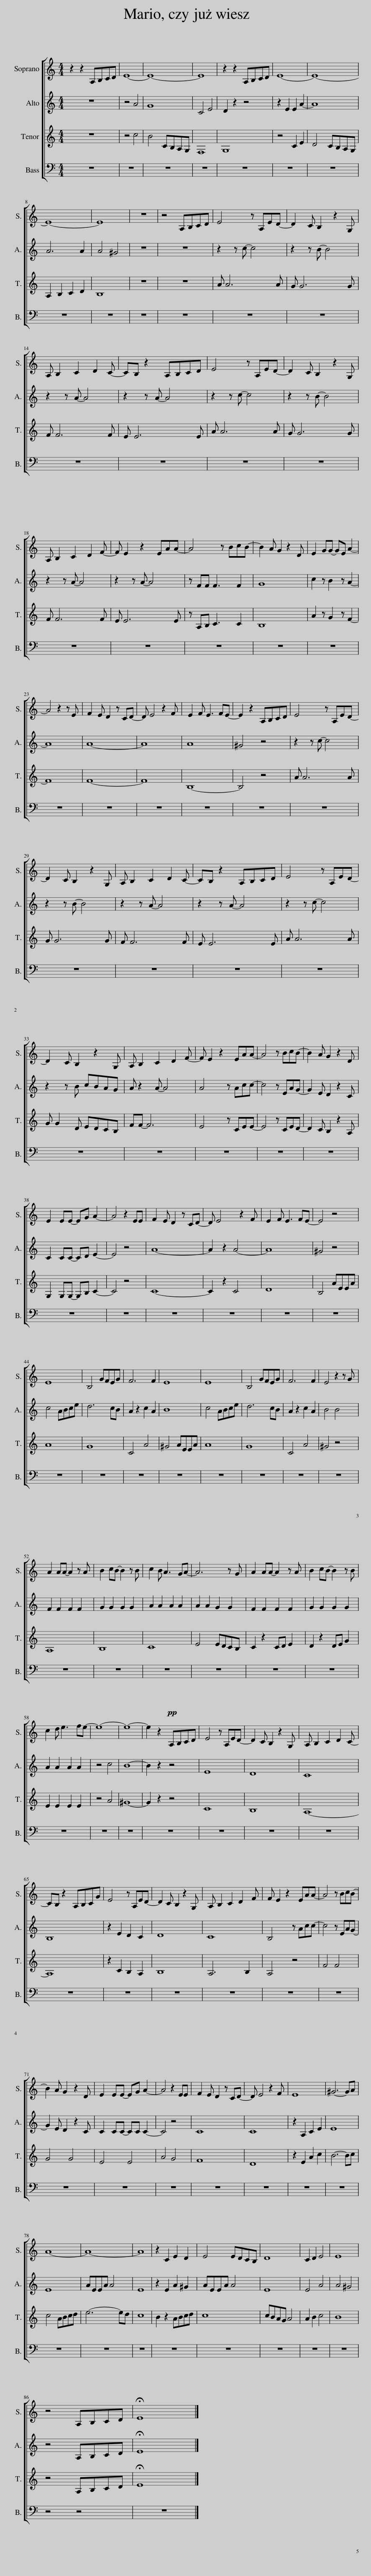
X:1
%%score [ 1 2 3 ]
L:1/8
M:4/4
I:linebreak $
K:C
V:1 treble
V:2 treble
V:3 treble
V:1
 z2 z2 A,B,CD | E8- | E8- | E8 | z2 z2 A,B,CD | %5
 E8- | E8- |$ E8- | E8 | z8 | %10
 z4 A,B,CD | E4 z A,ED- | D2 C B,2 z2 G, |$ A, B,2 C2 D2 C- | CB, z2 A,B,CD | %15
 E4 z A,ED- | D2 C B,2 z2 G, |$ A, B,2 C2 D2 F- | F E2 z2 EAA- | A4 z BcB- | %20
 B2 A G2 z2 D | E2 GG- GE A2- |$ A4 z2 z E | F2 E D2 z CD- | D E4 z2 F | %25
 E2 F E3 FE- | E2 z2 A,B,CD | E4 z A,ED- |$ D2 C B,2 z2 G, | A, B,2 C2 D2 C- | %30
 CB, z2 A,B,CD | E4 z A,ED- |$ D2 C B,2 z2 G, | A, B,2 C2 D2 F- | F E2 z2 EAA- | %35
 A4 z BcB- | B2 A G2 z2 D |$ E2 EE- EG A2- | A4 z2 EE | F2 E D2 z CD- | %40
 D E4 z2 F | E2 F E3 FE- | E4 z4 |$ E8 | B,4 GFEG | %45
 F6 F2 | E8 | E8 | B,4 GFEG | F6 F2 | %50
 E4 z2 z G |$ A2 AA- A2 z A | B2 cB- B2 z B | c2 B A3 GA- | A6 z G | %55
 A2 AA- A2 z A | B2 cB- B2 z B |$ c2 d e3 fe- | e8- | e8- | %60
 e2 z2!pp! A,B,CD | E4 z A,ED- | D2 C B,2 z2 G, | A, B,2 C2 D2 C- |$ CB, z2 A,B,CG | %65
 E4 z A,ED- | D2 C B,2 z2 G, | A, B,2 C2 D2 F | F E2 z2 EAA- | A4 z BcB- |$ %70
 B2 A G2 z2 D | E2 EE- EG A2- | A4 z2 EE | F2 E D2 z CD- | D E4 z2 F | %75
 E8 | ^G6- GA |$ A8- | A8- | A8 | %80
 z2 C2 E2 D2 | E4 EDCB, | D8 | C2 D2 E4 | E8 |$ %85
 z4 A,B,CD | !fermata!E8 |] %87
V:2
 z8 | z4 A4 | G8 | C4 E4 | D2 z2 z4 | %5
 z2 E2 E2 A2- | A8 |$ A6 A2 | A4 ^G4 | z8 | %10
 z8 | z2 z c- c4 | z2 z B- B4 |$ z2 z A- A4 | z2 z A- A4 | %15
 z2 z c- c4 | z2 z B- B4 |$ z2 z A- A4 | z2 z A- A4 | z FF F3 F2 | %20
 G8 | c2 z B2 z A2- |$ A8 | A8- | A8 | %25
 A8 | ^G4 z4 | z2 z c- c4 |$ z2 z B- B4 | z2 z A- A4 | %30
 z2 z A- A4 | z2 z c- c4 |$ z2 z B cBAG | A z2 A- A4 | A4 z Acc- | %35
 c4 z EAG- | G2 E D2 z2 C |$ C2 CC- CD E2- | E4 z4 | A8- | %40
 A2 z2 A4- | A8 | ^G4 z4 |$ c4 ABce | d6 cB | %45
 A2 z2 c2 A2 | B8 | c4 ABce | d6 cB | A2 z2 c2 A2 | %50
 B4 B4 |$ F2 F2 F2 F2 | G2 G2 G2 G2 | A2 A2 A2 A2 | A2 A2 G2 G2 | %55
 F2 F2 F2 F2 | G2 G2 G2 G2 |$ A2 A2 A2 A2 | z4 c4 | B8- | %60
 B2 z2 z4 | E8 | D8 | C8 |$ B,8 | %65
 z2 E2 D2 C2 | D8 | C8 | B,4 z Acc- | c4 z EAG- |$ %70
 G2 E D2 z2 C | C2 CC- CC C2- | C4 z4 | C8 | C8 | %75
 z2 A,2 C2 E2 | E8 |$ E8 | AEEA A4 | E8 | %80
 z2 E2 A2 ^G2 | AEEA A4 | E8 | E4 A4 | A4 ^G4 |$ %85
 z4 A,B,CD | !fermata!E8 |] %87
V:3
 z8 | z4 c4 | B4 CB,A,G, | F,8 | G,8 | %5
 z4 C2 E2 | D4 CB,A,G, |$ A,2 B,2 C2 D2 | B,8 | z8 | %10
 z8 | A A6 A | G G6 G |$ F F6 F | E E6 E | %15
 A A6 A | G G6 G |$ F F6 F | E E6 E | z A,B, C3 C2 | %20
 B,8 | A2 z G2 z F2- |$ F8 | F8- | F8 | %25
 B,8- | B,4 z4 | A A6 A |$ G G6 G | F F6 F | %30
 E E6 E | A A6 A |$ G G2 D EDCB, | FF- F6 | E4 z CEE- | %35
 E4 z CED- | D2 C B,2 z2 A, |$ G,2 G,G,- G,B, C2- | C4 z4 | C8- | %40
 C2 z2 C4 | D8 | B,4 AEEA |$ A8 | G8 | %45
 C4 A4 | ^G4 AEEA | A8 | G8 | C4 A4 | %50
 ^G4 z4 |$ A,8 | B,8 | C8 | E4 EDCB, | %55
 C2 z2 CD E2 | D2 z2 DE G2 |$ E2 E2 E2 E2 | z4 A4 | ^G8- | %60
 G2 z2 z4 | C8 | B,8 | A,8- |$ A,8 | %65
 z2 C2 B,2 A,2 | B,8 | A,6 B,2 | A,4 z4 | F4 F4 |$ %70
 G4 G4 | E4 E4 | A4 G4 | F8 | D8 | %75
 z2 E2 A2 c2 | B6- Bc |$ c4 ABcd | e6- ed | c8 | %80
 B2 z2 ABcd | c8 | cBAG A4 | A2 B2 c4 | B8 |$ %85
 z4 A,B,CD | !fermata!E8 |] %87
